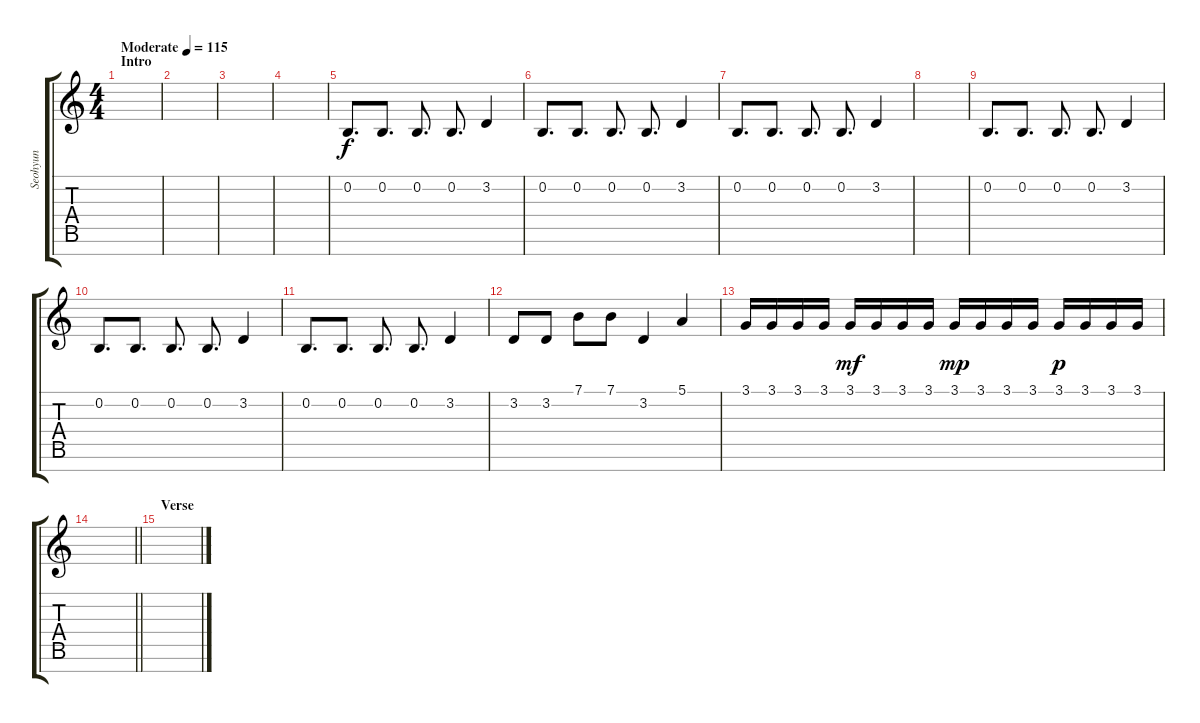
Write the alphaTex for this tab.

\track ("Seohyun" "Seohyun") {instrument piccolo}
\staff {score tabs}
\tuning (E4 B3 G3 D3 A2 E2 B1) {hide}
\ts (4 4)
\section ("" "Intro")
\tempo (115 "Moderate")
\clef g2
\ks c
|
|
|
|
0.2.8{d} 0.2.8{d} 0.2.8{d} 0.2.8{d} 3.2.4 |
0.2.8{d} 0.2.8{d} 0.2.8{d} 0.2.8{d} 3.2.4 |
0.2.8{d} 0.2.8{d} 0.2.8{d} 0.2.8{d} 3.2.4 |
|
0.2.8{d} 0.2.8{d} 0.2.8{d} 0.2.8{d} 3.2.4 |
0.2.8{d} 0.2.8{d} 0.2.8{d} 0.2.8{d} 3.2.4 |
0.2.8{d} 0.2.8{d} 0.2.8{d} 0.2.8{d} 3.2.4 |
3.2.8{volume 16} 3.2.8 7.1.8 7.1.8 3.2.4 5.1.4 |
3.1.16 3.1.16 3.1.16 3.1.16 3.1.16{dy mf} 3.1.16 3.1.16 3.1.16 3.1.16{dy mp} 3.1.16 3.1.16 3.1.16 3.1.16{dy p} 3.1.16 3.1.16 3.1.16 |
\barLineRight lightlight
|
\section ("" "Verse")
